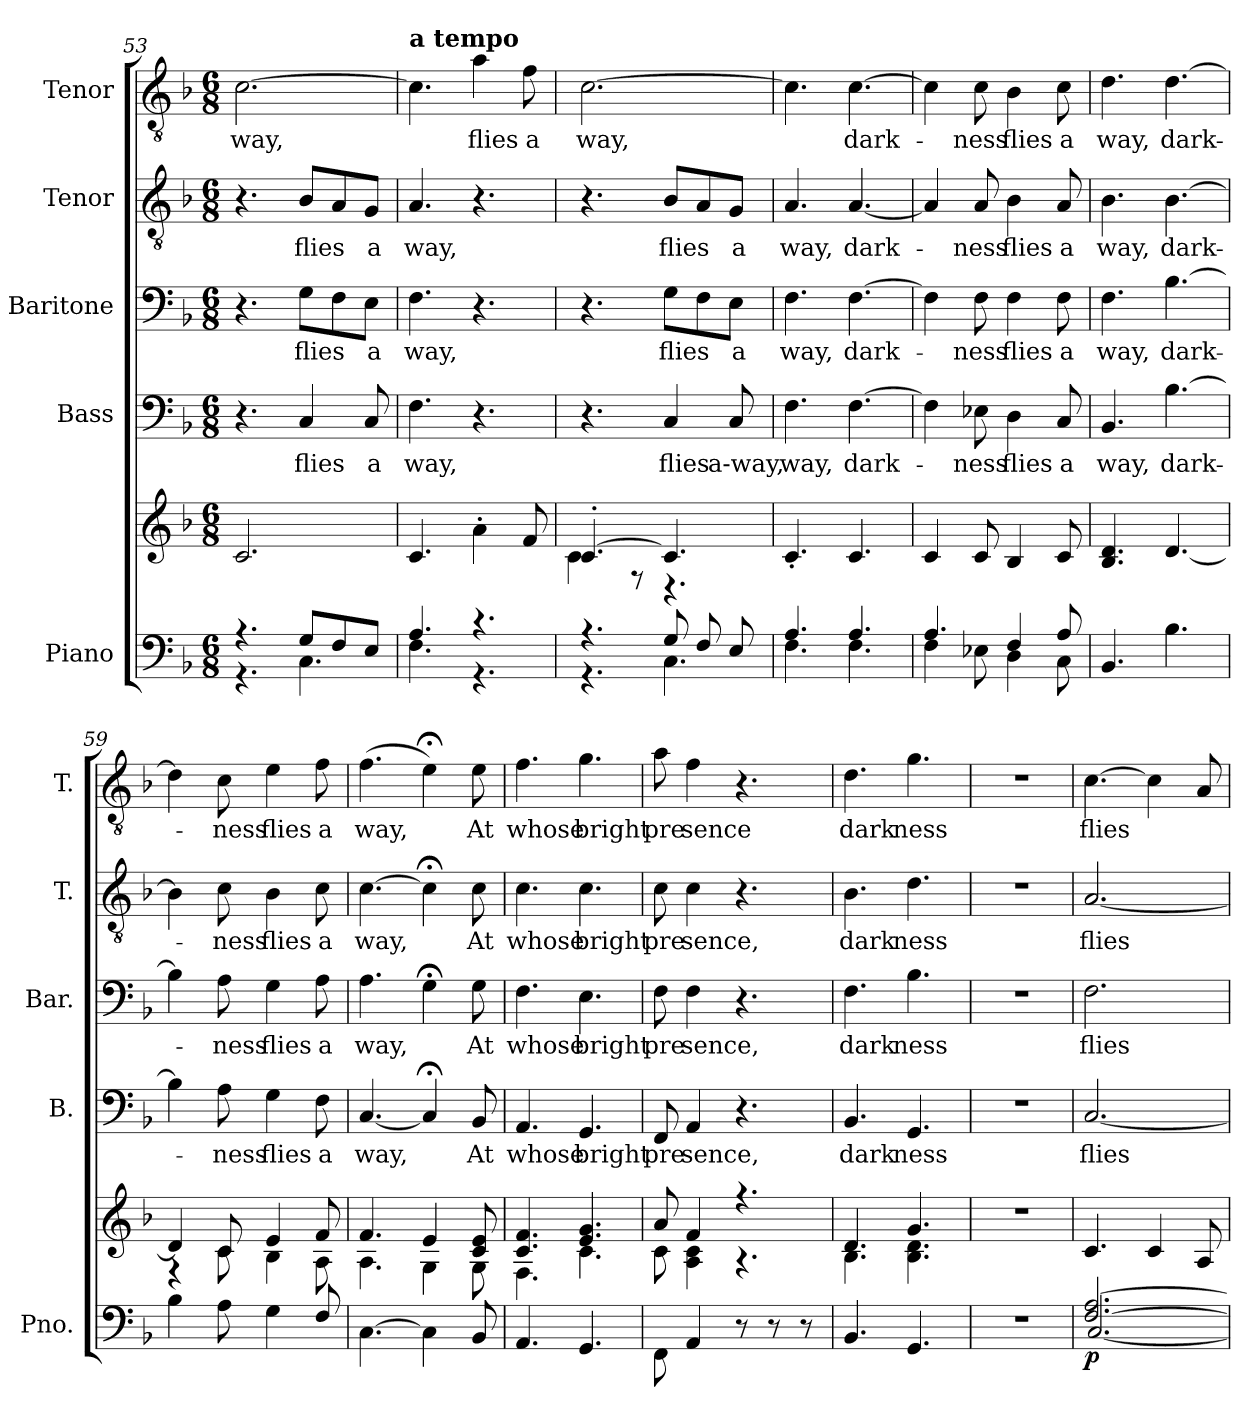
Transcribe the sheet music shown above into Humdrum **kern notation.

**kern	**kern	**dynam	**kern	**text	**kern	**text	**kern	**text	**kern	**text
*part5	*part5	*part5	*part4	*part4	*part3	*part3	*part2	*part2	*part1	*part1
*staff6	*staff5	*staff5/6	*staff4	*staff4	*staff3	*staff3	*staff2	*staff2	*staff1	*staff1
*I"Piano	*	*	*I"Bass	*	*I"Baritone	*	*I"Tenor	*	*I"Tenor	*
*I'Pno.	*	*	*I'B.	*	*I'Bar.	*	*I'T.	*	*I'T.	*
*clefF4	*clefG2	*	*clefF4	*	*clefF4	*	*clefGv2	*	*clefGv2	*
*k[b-]	*k[b-]	*	*k[b-]	*	*k[b-]	*	*k[b-]	*	*k[b-]	*
*F:	*F:	*	*F:	*	*F:	*	*F:	*	*F:	*
*M6/8	*M6/8	*	*M6/8	*	*M6/8	*	*M6/8	*	*M6/8	*
=53	=53	=53	=53	=53	=53	=53	=53	=53	=53	=53
*^	*	*	*	*	*	*	*	*	*	*
!	!	!	!	!	!	!	!	!	!	!	!LO:LY:b
4.r	4.r	2.c/	.	4.r	.	4.r	.	4.r	.	[2.c\	way,
!	!	!	!	!	!LO:LY:b	!	!LO:LY:b	!	!LO:LY:b	!	!
8G/L	4.C\	.	.	4C/	flies	8G\L	flies	8B-/L	flies	.	.
8F/	.	.	.	.	.	8F\	.	8A/	.	.	.
!	!	!	!	!	!LO:LY:b	!	!LO:LY:b	!	!LO:LY:b	!	!
8E/J	.	.	.	8C/	a	8E\J	a	8G/J	a	.	.
=54	=54	=54	=54	=54	=54	=54	=54	=54	=54	=54	=54
!	!	!	!	!	!	!	!	!	!	!LO:TX:a:B:t=a tempo	!
!	!	!	!	!	!LO:LY:b	!	!LO:LY:b	!	!LO:LY:b	!	!
4.A/	4.F\	4.c/	.	4.F\	way,	4.F\	way,	4.A/	way,	4.c\]	.
!	!	!	!	!	!	!	!	!	!	!	!LO:LY:b
4.r	4.r	4a'\	.	4.r	.	4.r	.	4.r	.	4a\	flies
!	!	!	!	!	!	!	!	!	!	!	!LO:LY:b
.	.	8f/	.	.	.	.	.	.	.	8f\	a
=55	=55	=55	=55	=55	=55	=55	=55	=55	=55	=55	=55
*	*	*^	*	*	*	*	*	*	*	*	*
!	!	!	!	!	!	!	!	!	!	!	!	!LO:LY:b
4.r	4.r	[4.c'/	4c\	.	4.r	.	4.r	.	4.r	.	[2.c\	way,
.	.	.	8r	.	.	.	.	.	.	.	.	.
!	!	!	!	!	!	!LO:LY:b	!	!LO:LY:b	!	!LO:LY:b	!	!
8G/	4.C\	4.c/]	4.r	.	4C/	flies	8G\L	flies	8B-/L	flies	.	.
8F/	.	.	.	.	.	.	8F\	.	8A/	.	.	.
!	!	!	!	!	!	!LO:LY:b	!	!LO:LY:b	!	!LO:LY:b	!	!
8E/	.	.	.	.	8C/	a-way,	8E\J	a	8G/J	a	.	.
*	*	*v	*v	*	*	*	*	*	*	*	*	*
=56	=56	=56	=56	=56	=56	=56	=56	=56	=56	=56	=56
!	!	!	!	!	!LO:LY:b	!	!LO:LY:b	!	!LO:LY:b	!	!
4.A/	4.F\	4.c'/	.	4.F\	way,	4.F\	way,	4.A/	way,	4.c\]	.
!	!	!	!	!	!LO:LY:b	!	!LO:LY:b	!	!LO:LY:b	!	!LO:LY:b
4.A/	4.F\	4.c/	.	[4.F\	dark-	[4.F\	dark-	[4.A/	dark-	[4.c\	dark-
!!LO:LB:g=z
=57	=57	=57	=57	=57	=57	=57	=57	=57	=57	=57	=57
4.A/	4F\	4c/	.	4F\]	.	4F\]	.	4A/]	.	4c\]	.
!	!	!	!	!	!LO:LY:b	!	!LO:LY:b	!	!LO:LY:b	!	!LO:LY:b
.	8E-X\	8c/	.	8E-X\	-ness	8F\	-ness	8A/	-ness	8c\	-ness
!	!	!	!	!	!LO:LY:b	!	!LO:LY:b	!	!LO:LY:b	!	!LO:LY:b
4F/	4D\	4B-/	.	4D\	flies	4F\	flies	4B-\	flies	4B-\	flies
!	!	!	!	!	!LO:LY:b	!	!LO:LY:b	!	!LO:LY:b	!	!LO:LY:b
8A/	8C\	8c/	.	8C/	a	8F\	a	8A/	a	8c\	a
=58	=58	=58	=58	=58	=58	=58	=58	=58	=58	=58	=58
!	!	!	!	!	!LO:LY:b	!	!LO:LY:b	!	!LO:LY:b	!	!LO:LY:b
*v	*v	*	*	*	*	*	*	*	*	*	*
4.BB-/	4.B-/ 4.d/	.	4.BB-/	way,	4.F\	way,	4.B-\	way,	4.d\	way,
!	!	!	!	!LO:LY:b	!	!LO:LY:b	!	!LO:LY:b	!	!LO:LY:b
4.B-\	[4.d/	.	[4.B-\	dark-	[4.B-\	dark-	[4.B-\	dark-	[4.d\	dark-
=59	=59	=59	=59	=59	=59	=59	=59	=59	=59	=59
*	*^	*	*	*	*	*	*	*	*	*
4B-\	4d/]	4r	.	4B-\]	.	4B-\]	.	4B-\]	.	4d\]	.
!	!	!	!	!	!LO:LY:b	!	!LO:LY:b	!	!LO:LY:b	!	!LO:LY:b
8A\	8c/	8c\	.	8A\	-ness	8A\	-ness	8c\	-ness	8c\	-ness
!	!	!	!	!	!LO:LY:b	!	!LO:LY:b	!	!LO:LY:b	!	!LO:LY:b
4G\	4e/	4B-\	.	4G\	flies	4G\	flies	4B-\	flies	4e\	flies
!	!	!	!	!	!LO:LY:b	!	!LO:LY:b	!	!LO:LY:b	!	!LO:LY:b
8F/	8f/	8A\	.	8F\	a	8A\	a	8c\	a	8f\	a
=60	=60	=60	=60	=60	=60	=60	=60	=60	=60	=60	=60
!	!	!	!	!	!LO:LY:b	!	!LO:LY:b	!	!LO:LY:b	!	!LO:LY:b
[4.C\	4.f/	4.A\	.	[4.C/	way,	4.A\	way,	[4.c\	way,	(4.f\	way,
4C\]	4e/	4G\	.	4C;</]	.	4G;<\	.	4c;<\]	.	4e;<\)	.
!	!	!	!	!	!LO:LY:b	!	!LO:LY:b	!	!LO:LY:b	!	!LO:LY:b
8BB-/	8c/ 8e/	8G\	.	8BB-/	At	8G\	At	8c\	At	8e\	At
=61	=61	=61	=61	=61	=61	=61	=61	=61	=61	=61	=61
!	!	!	!	!	!LO:LY:b	!	!LO:LY:b	!	!LO:LY:b	!	!LO:LY:b
4.AA/	4.c/ 4.f/	4.F\	.	4.AA/	whose	4.F\	whose	4.c\	whose	4.f\	whose
!	!	!	!	!	!LO:LY:b	!	!LO:LY:b	!	!LO:LY:b	!	!LO:LY:b
4.GG/	4.e/ 4.g/	4.c\	.	4.GG/	bright	4.E\	bright	4.c\	bright	4.g\	bright
=62	=62	=62	=62	=62	=62	=62	=62	=62	=62	=62	=62
!	!	!	!	!	!LO:LY:b	!	!LO:LY:b	!	!LO:LY:b	!	!LO:LY:b
8FF\	8a/	8c\	.	8FF/	pre	8F\	pre	8c\	pre	8a\	pre
!	!	!	!	!	!LO:LY:b	!	!LO:LY:b	!	!LO:LY:b	!	!LO:LY:b
4AA/	4f/	4A\ 4c\	.	4AA/	sence,	4F\	sence,	4c\	sence,	4f\	sence
8r	4.r	4.r	.	4.r	.	4.r	.	4.r	.	4.r	.
8r	.	.	.	.	.	.	.	.	.	.	.
8r	.	.	.	.	.	.	.	.	.	.	.
=63	=63	=63	=63	=63	=63	=63	=63	=63	=63	=63	=63
!	!	!	!	!	!LO:LY:b	!	!LO:LY:b	!	!LO:LY:b	!	!LO:LY:b
4.BB-/	4.d/	4.B-\	.	4.BB-/	dark	4.F\	dark	4.B-\	dark	4.d\	dark
!	!	!	!	!	!LO:LY:b	!	!LO:LY:b	!	!LO:LY:b	!	!LO:LY:b
4.GG/	4.g/	4.B-\ 4.d\	.	4.GG/	ness	4.B-\	ness	4.d\	ness	4.g\	ness
*	*v	*v	*	*	*	*	*	*	*	*	*
!!LO:PB:g=z
=64	=64	=64	=64	=64	=64	=64	=64	=64	=64	=64
2.r	2.r	.	2.r	.	2.r	.	2.r	.	2.r	.
=65	=65	=65	=65	=65	=65	=65	=65	=65	=65	=65
*^	*	*	*	*	*	*	*	*	*	*
!	!	!	!LO:DY:b=2	!	!LO:LY:b	!	!LO:LY:b	!	!LO:LY:b	!	!LO:LY:b
[2.F/ [2.A/	[2.C/	4.c/	p	[2.C/	flies	2.F\	flies	[2.A/	flies	[4.c\	flies
.	.	4c/	.	.	.	.	.	.	.	4c\]	.
.	.	8A/	.	.	.	.	.	.	.	8A/	.
*v	*v	*	*	*	*	*	*	*	*	*	*
=	=	=	=	=	=	=	=	=	=	=
*-	*-	*-	*-	*-	*-	*-	*-	*-	*-	*-
